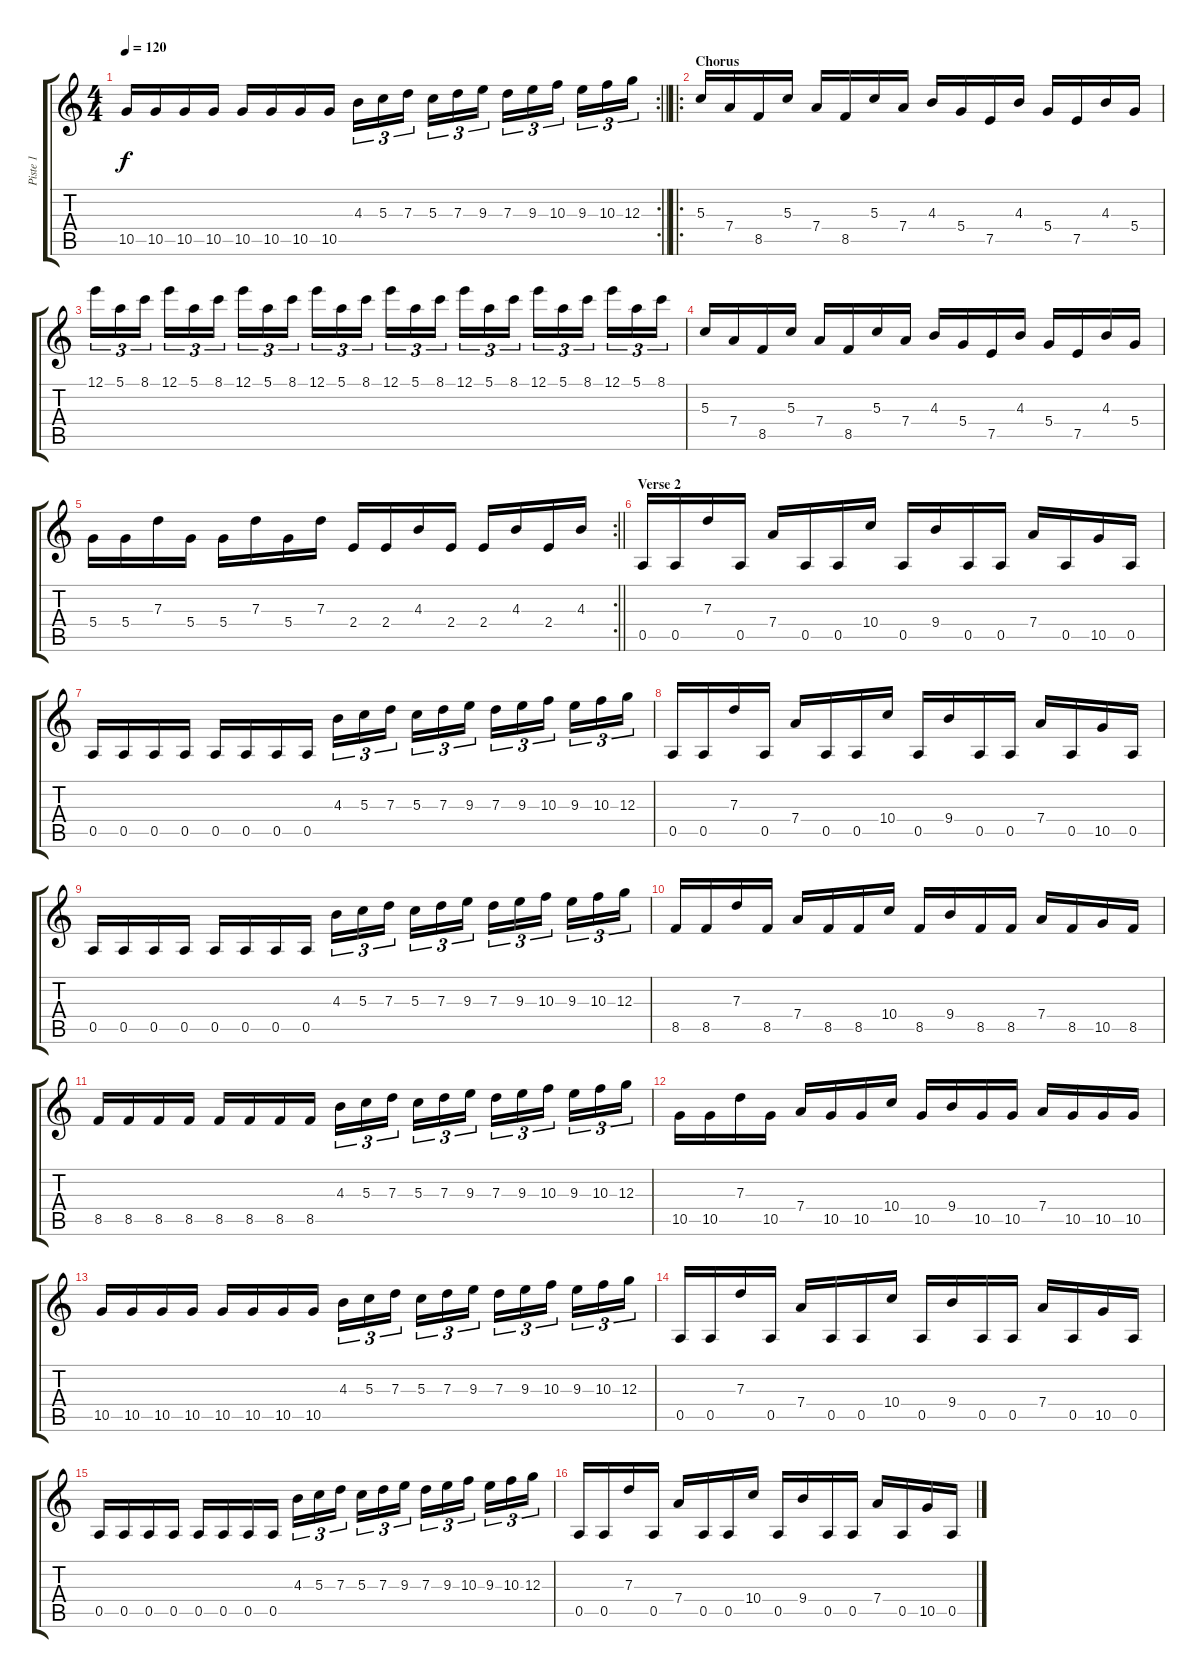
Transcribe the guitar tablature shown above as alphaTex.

\track ("Piste 1" "Piste 1") {instrument distortionguitar}
\staff {score tabs}
\tuning (E4 B3 G3 D3 A2 D2) {hide}
\rc 2
\ts (4 4)
\tempo 120
\clef g2
\barLineRight lightlight
\ks c
10.5.16{dy f} 10.5.16 10.5.16 10.5.16 10.5.16 10.5.16 10.5.16 10.5.16 4.3.16{tu (3 2)} 5.3.16{tu (3 2)} 7.3.16{tu (3 2) beam splitsecondary} 5.3.16{tu (3 2)} 7.3.16{tu (3 2)} 9.3.16{tu (3 2)} 7.3.16{tu (3 2)} 9.3.16{tu (3 2)} 10.3.16{tu (3 2) beam splitsecondary} 9.3.16{tu (3 2)} 10.3.16{tu (3 2)} 12.3.16{tu (3 2)} |
\ro
\section ("" "Chorus")
5.3.16 7.4.16 8.5.16 5.3.16 7.4.16 8.5.16 5.3.16 7.4.16 4.3.16 5.4.16 7.5.16 4.3.16 5.4.16 7.5.16 4.3.16 5.4.16 |
12.1.16{tu (3 2)} 5.1.16{tu (3 2)} 8.1.16{tu (3 2) beam splitsecondary} 12.1.16{tu (3 2)} 5.1.16{tu (3 2)} 8.1.16{tu (3 2)} 12.1.16{tu (3 2)} 5.1.16{tu (3 2)} 8.1.16{tu (3 2) beam splitsecondary} 12.1.16{tu (3 2)} 5.1.16{tu (3 2)} 8.1.16{tu (3 2)} 12.1.16{tu (3 2)} 5.1.16{tu (3 2)} 8.1.16{tu (3 2) beam splitsecondary} 12.1.16{tu (3 2)} 5.1.16{tu (3 2)} 8.1.16{tu (3 2)} 12.1.16{tu (3 2)} 5.1.16{tu (3 2)} 8.1.16{tu (3 2) beam splitsecondary} 12.1.16{tu (3 2)} 5.1.16{tu (3 2)} 8.1.16{tu (3 2)} |
5.3.16 7.4.16 8.5.16 5.3.16 7.4.16 8.5.16 5.3.16 7.4.16 4.3.16 5.4.16 7.5.16 4.3.16 5.4.16 7.5.16 4.3.16 5.4.16 |
\rc 2
\barLineRight lightlight
5.4.16 5.4.16 7.3.16 5.4.16 5.4.16 7.3.16 5.4.16 7.3.16 2.4.16 2.4.16 4.3.16 2.4.16 2.4.16 4.3.16 2.4.16 4.3.16 |
\section ("" "Verse 2")
0.5.16 0.5.16 7.3.16 0.5.16 7.4.16 0.5.16 0.5.16 10.4.16 0.5.16 9.4.16 0.5.16 0.5.16 7.4.16 0.5.16 10.5.16 0.5.16 |
0.5.16 0.5.16 0.5.16 0.5.16 0.5.16 0.5.16 0.5.16 0.5.16 4.3.16{tu (3 2)} 5.3.16{tu (3 2)} 7.3.16{tu (3 2) beam splitsecondary} 5.3.16{tu (3 2)} 7.3.16{tu (3 2)} 9.3.16{tu (3 2)} 7.3.16{tu (3 2)} 9.3.16{tu (3 2)} 10.3.16{tu (3 2) beam splitsecondary} 9.3.16{tu (3 2)} 10.3.16{tu (3 2)} 12.3.16{tu (3 2)} |
0.5.16 0.5.16 7.3.16 0.5.16 7.4.16 0.5.16 0.5.16 10.4.16 0.5.16 9.4.16 0.5.16 0.5.16 7.4.16 0.5.16 10.5.16 0.5.16 |
0.5.16 0.5.16 0.5.16 0.5.16 0.5.16 0.5.16 0.5.16 0.5.16 4.3.16{tu (3 2)} 5.3.16{tu (3 2)} 7.3.16{tu (3 2) beam splitsecondary} 5.3.16{tu (3 2)} 7.3.16{tu (3 2)} 9.3.16{tu (3 2)} 7.3.16{tu (3 2)} 9.3.16{tu (3 2)} 10.3.16{tu (3 2) beam splitsecondary} 9.3.16{tu (3 2)} 10.3.16{tu (3 2)} 12.3.16{tu (3 2)} |
8.5.16 8.5.16 7.3.16 8.5.16 7.4.16 8.5.16 8.5.16 10.4.16 8.5.16 9.4.16 8.5.16 8.5.16 7.4.16 8.5.16 10.5.16 8.5.16 |
8.5.16 8.5.16 8.5.16 8.5.16 8.5.16 8.5.16 8.5.16 8.5.16 4.3.16{tu (3 2)} 5.3.16{tu (3 2)} 7.3.16{tu (3 2) beam splitsecondary} 5.3.16{tu (3 2)} 7.3.16{tu (3 2)} 9.3.16{tu (3 2)} 7.3.16{tu (3 2)} 9.3.16{tu (3 2)} 10.3.16{tu (3 2) beam splitsecondary} 9.3.16{tu (3 2)} 10.3.16{tu (3 2)} 12.3.16{tu (3 2)} |
10.5.16 10.5.16 7.3.16 10.5.16 7.4.16 10.5.16 10.5.16 10.4.16 10.5.16 9.4.16 10.5.16 10.5.16 7.4.16 10.5.16 10.5.16 10.5.16 |
10.5.16 10.5.16 10.5.16 10.5.16 10.5.16 10.5.16 10.5.16 10.5.16 4.3.16{tu (3 2)} 5.3.16{tu (3 2)} 7.3.16{tu (3 2) beam splitsecondary} 5.3.16{tu (3 2)} 7.3.16{tu (3 2)} 9.3.16{tu (3 2)} 7.3.16{tu (3 2)} 9.3.16{tu (3 2)} 10.3.16{tu (3 2) beam splitsecondary} 9.3.16{tu (3 2)} 10.3.16{tu (3 2)} 12.3.16{tu (3 2)} |
0.5.16 0.5.16 7.3.16 0.5.16 7.4.16 0.5.16 0.5.16 10.4.16 0.5.16 9.4.16 0.5.16 0.5.16 7.4.16 0.5.16 10.5.16 0.5.16 |
0.5.16 0.5.16 0.5.16 0.5.16 0.5.16 0.5.16 0.5.16 0.5.16 4.3.16{tu (3 2)} 5.3.16{tu (3 2)} 7.3.16{tu (3 2) beam splitsecondary} 5.3.16{tu (3 2)} 7.3.16{tu (3 2)} 9.3.16{tu (3 2)} 7.3.16{tu (3 2)} 9.3.16{tu (3 2)} 10.3.16{tu (3 2) beam splitsecondary} 9.3.16{tu (3 2)} 10.3.16{tu (3 2)} 12.3.16{tu (3 2)} |
0.5.16 0.5.16 7.3.16 0.5.16 7.4.16 0.5.16 0.5.16 10.4.16 0.5.16 9.4.16 0.5.16 0.5.16 7.4.16 0.5.16 10.5.16 0.5.16
